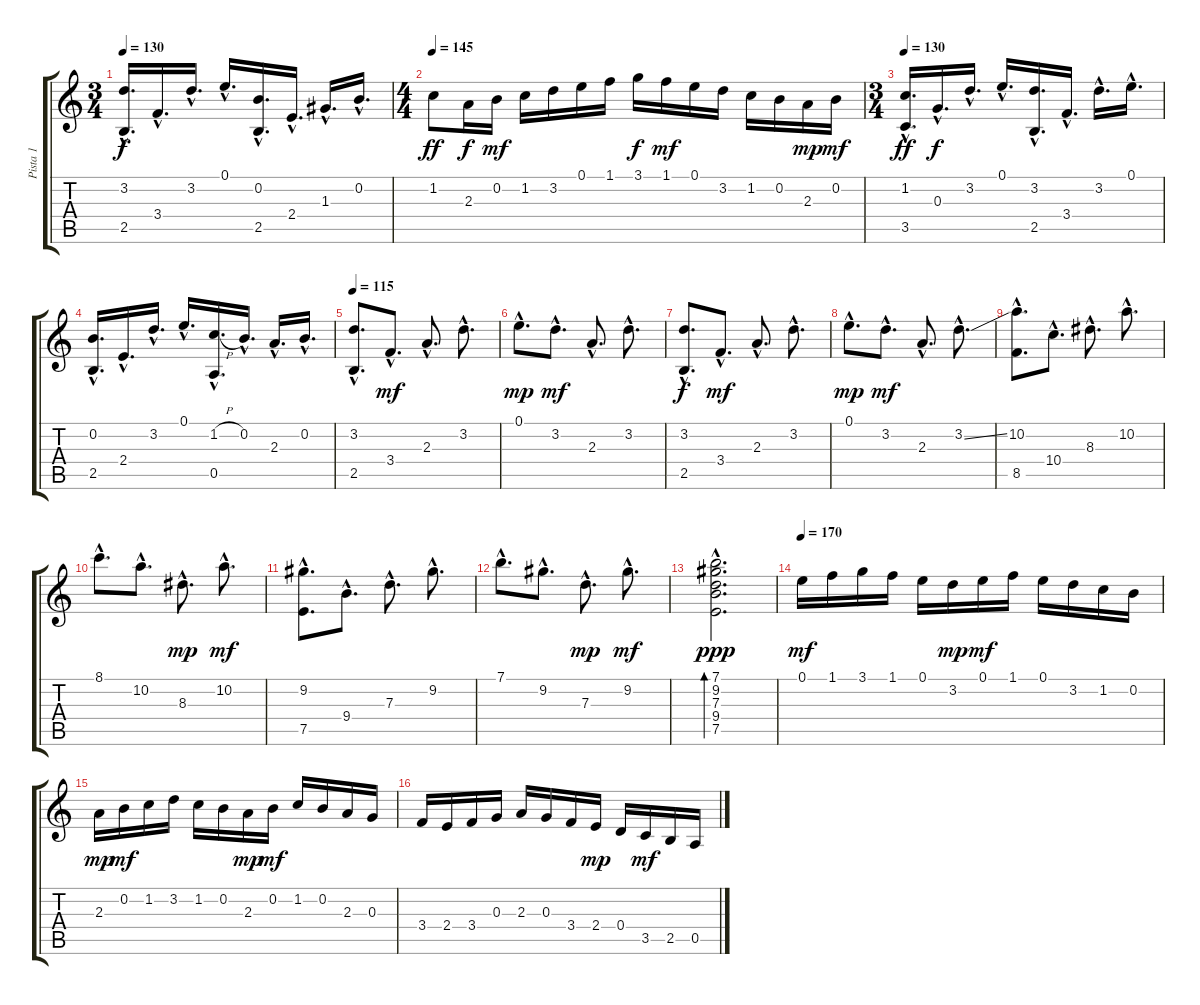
\track ("Pista 1" "Pista 1") {instrument acousticguitarnylon}
\staff {score tabs}
\tuning (E4 B3 G3 D3 A2 E2) {hide}
\ts (3 4)
\tempo 130
\clef g2
\ks c
(3.2{hac} 2.5{hac}).16{d dy f} 3.4{hac}.16{d} 3.2{hac}.16{d} 0.1{hac}.16{d} (0.2{hac} 2.5{hac}).16{d} 2.4{hac}.16{d} 1.3{hac}.16{d} 0.2{hac}.16{d} |
\ts (4 4)
\tempo 145
1.2.8{dy ff} 2.3.16{dy f} 0.2.16{dy mf} 1.2.16 3.2.16 0.1.16 1.1.16 3.1.16{dy f} 1.1.16{dy mf} 0.1.16 3.2.16 1.2.16 0.2.16 2.3.16{dy mp} 0.2.16{dy mf} |
\ts (3 4)
\tempo 130
(1.2{hac} 3.5{hac}).16{d dy ff} 0.3{hac}.16{d dy f} 3.2{hac}.16{d} 0.1{hac}.16{d} (3.2{hac} 2.5{hac}).16{d} 3.4{hac}.16{d} 3.2{hac}.16{d} 0.1{hac}.16{d} |
(0.2{hac} 2.5{hac}).16{d} 2.4{hac}.16{d} 3.2{hac}.16{d} 0.1{hac}.16{d} (1.2{h hac} 0.5{hac}).16{d} 0.2{hac}.16{d} 2.3{hac}.16{d} 0.2{hac}.16{d} |
\tempo 115
(3.2{hac} 2.5{hac}).8{d} 3.4{hac}.8{d dy mf} 2.3{hac}.8{d} 3.2{hac}.8{d} |
0.1{hac}.8{d dy mp} 3.2{hac}.8{d dy mf} 2.3{hac}.8{d} 3.2{hac}.8{d} |
(3.2{hac} 2.5{hac}).8{d dy f} 3.4{hac}.8{d dy mf} 2.3{hac}.8{d} 3.2{hac}.8{d} |
0.1{hac}.8{d dy mp} 3.2{hac}.8{d dy mf} 2.3{hac}.8{d} 3.2{ss hac}.8{d} |
(10.2{hac} 8.5{hac}).8{d} 10.4{hac}.8{d} 8.3{hac}.8{d} 10.2{hac}.8{d} |
8.1{hac}.8{d} 10.2{hac}.8{d} 8.3{hac}.8{d dy mp} 10.2{hac}.8{d dy mf} |
(9.2{hac} 7.5{hac}).8{d} 9.4{hac}.8{d} 7.3{hac}.8{d} 9.2{hac}.8{d} |
7.1{hac}.8{d} 9.2{hac}.8{d} 7.3{hac}.8{d dy mp} 9.2{hac}.8{d dy mf} |
(7.1{hac} 9.2{hac} 7.3{hac} 9.4{hac} 7.5{hac}).2{d bd 240 dy ppp} |
\tempo 170
0.1.16{dy mf} 1.1.16 3.1.16 1.1.16 0.1.16 3.2.16{dy mp} 0.1.16{dy mf} 1.1.16 0.1.16 3.2.16 1.2.16 0.2.16 |
2.3.16{dy mp} 0.2.16{dy mf} 1.2.16 3.2.16 1.2.16 0.2.16 2.3.16{dy mp} 0.2.16{dy mf} 1.2.16 0.2.16 2.3.16 0.3.16 |
3.4.16 2.4.16 3.4.16 0.3.16 2.3.16 0.3.16 3.4.16 2.4.16{dy mp} 0.4.16 3.5.16{dy mf} 2.5.16 0.5.16
